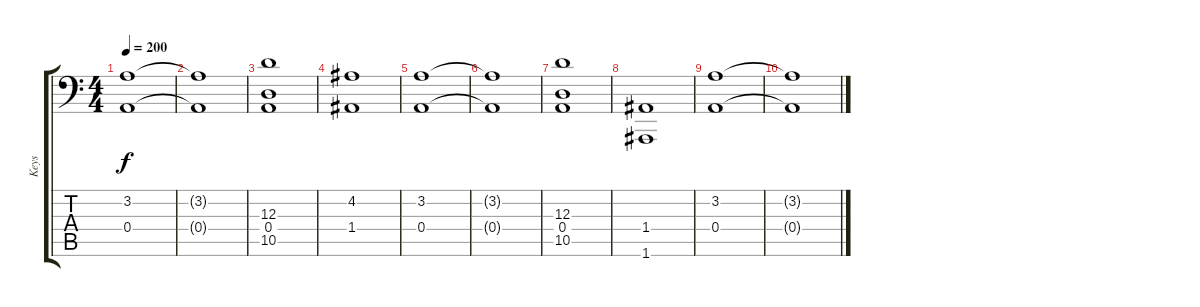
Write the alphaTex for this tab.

\track ("Keys" "Keys") {instrument stringensemble2}
\staff {score tabs}
\tuning (B3 Gb3 D3 A2 E2 A1) {hide}
\ts (4 4)
\tempo 200
\clef f4
\ks c
(3.2 0.4).1{dy f instrument stringensemble2} |
(3.2{t} 0.4{t}).1 |
(12.3 0.4 10.5).1 |
(4.2 1.4).1 |
(3.2 0.4).1 |
(3.2{t} 0.4{t}).1 |
(12.3 0.4 10.5).1 |
(1.4 1.6).1 |
(3.2 0.4).1 |
(3.2{t} 0.4{t}).1
